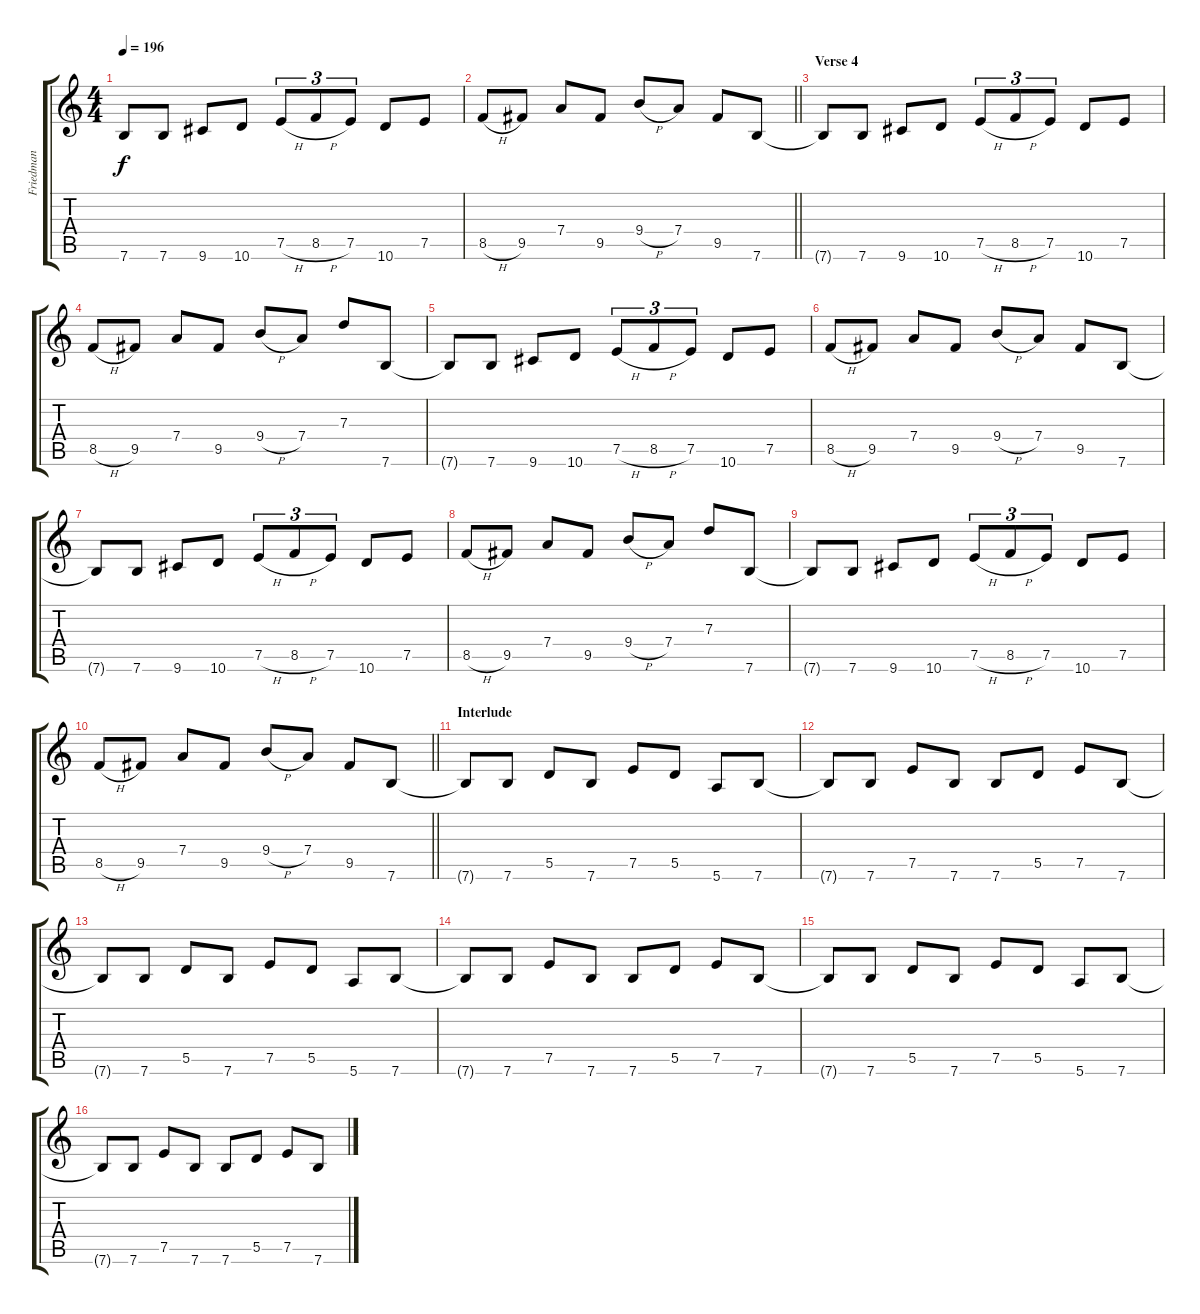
\track ("Friedman" "Friedman") {instrument distortionguitar}
\staff {score tabs}
\tuning (E4 B3 G3 D3 A2 E2) {hide}
\ts (4 4)
\tempo 196
\clef g2
\ks c
7.6{t}.8{dy f} 7.6.8 9.6.8 10.6.8 7.5{h}.8{tu (3 2)} 8.5{h}.8{tu (3 2)} 7.5.8{tu (3 2)} 10.6.8 7.5.8 |
\barLineRight lightlight
8.5{h}.8 9.5.8 7.4.8 9.5.8 9.4{h}.8 7.4.8 9.5.8 7.6.8 |
\section ("" "Verse 4")
7.6{t}.8 7.6.8 9.6.8 10.6.8 7.5{h}.8{tu (3 2)} 8.5{h}.8{tu (3 2)} 7.5.8{tu (3 2)} 10.6.8 7.5.8 |
8.5{h}.8 9.5.8 7.4.8 9.5.8 9.4{h}.8 7.4.8 7.3.8 7.6.8 |
7.6{t}.8 7.6.8 9.6.8 10.6.8 7.5{h}.8{tu (3 2)} 8.5{h}.8{tu (3 2)} 7.5.8{tu (3 2)} 10.6.8 7.5.8 |
8.5{h}.8 9.5.8 7.4.8 9.5.8 9.4{h}.8 7.4.8 9.5.8 7.6.8 |
7.6{t}.8 7.6.8 9.6.8 10.6.8 7.5{h}.8{tu (3 2)} 8.5{h}.8{tu (3 2)} 7.5.8{tu (3 2)} 10.6.8 7.5.8 |
8.5{h}.8 9.5.8 7.4.8 9.5.8 9.4{h}.8 7.4.8 7.3.8 7.6.8 |
7.6{t}.8 7.6.8 9.6.8 10.6.8 7.5{h}.8{tu (3 2)} 8.5{h}.8{tu (3 2)} 7.5.8{tu (3 2)} 10.6.8 7.5.8 |
\barLineRight lightlight
8.5{h}.8 9.5.8 7.4.8 9.5.8 9.4{h}.8 7.4.8 9.5.8 7.6.8 |
\section ("" "Interlude")
7.6{t}.8 7.6.8 5.5.8 7.6.8 7.5.8 5.5.8 5.6.8 7.6.8 |
7.6{t}.8 7.6.8 7.5.8 7.6.8 7.6.8 5.5.8 7.5.8 7.6.8 |
7.6{t}.8 7.6.8 5.5.8 7.6.8 7.5.8 5.5.8 5.6.8 7.6.8 |
7.6{t}.8 7.6.8 7.5.8 7.6.8 7.6.8 5.5.8 7.5.8 7.6.8 |
7.6{t}.8 7.6.8 5.5.8 7.6.8 7.5.8 5.5.8 5.6.8 7.6.8 |
7.6{t}.8 7.6.8 7.5.8 7.6.8 7.6.8 5.5.8 7.5.8 7.6.8
